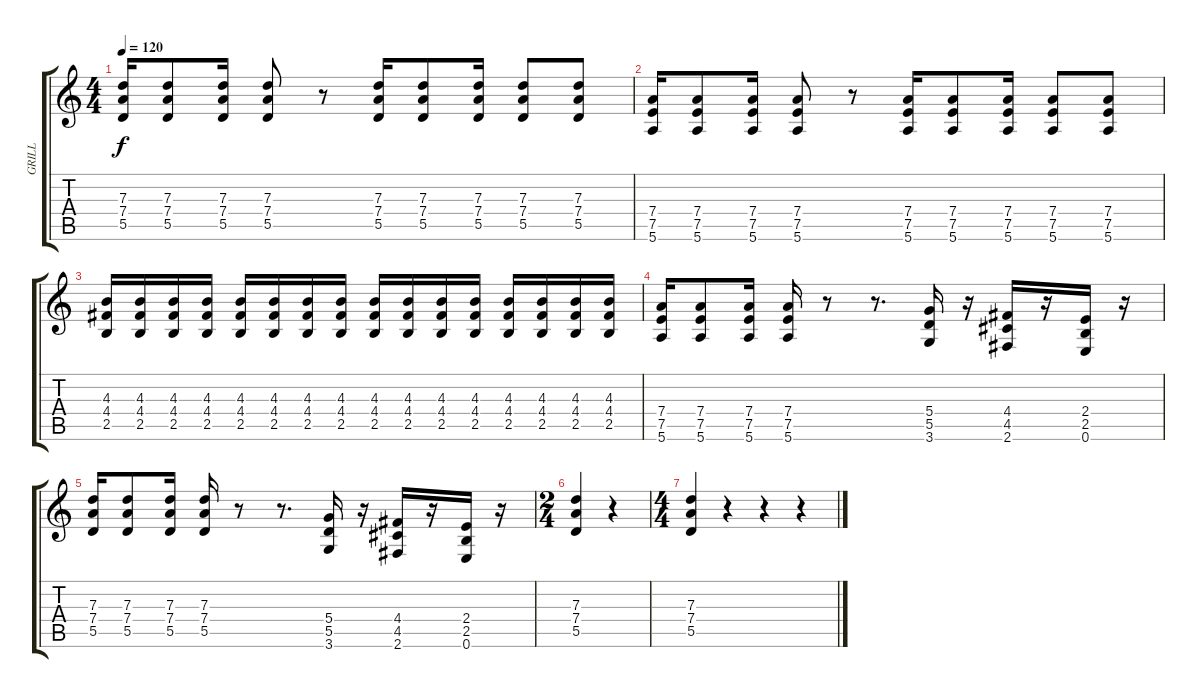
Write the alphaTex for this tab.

\track ("GRILL" "GRILL") {instrument overdrivenguitar}
\staff {score tabs}
\tuning (E4 B3 G3 D3 A2 E2) {hide}
\ts (4 4)
\tempo 120
\clef g2
\ks c
(7.3 7.4 5.5).16{dy f} (7.3 7.4 5.5).8 (7.3 7.4 5.5).16 (7.3 7.4 5.5).8 r.8 (7.3 7.4 5.5).16 (7.3 7.4 5.5).8 (7.3 7.4 5.5).16 (7.3 7.4 5.5).8 (7.3 7.4 5.5).8 |
(7.4 7.5 5.6).16 (7.4 7.5 5.6).8 (7.4 7.5 5.6).16 (7.4 7.5 5.6).8 r.8 (7.4 7.5 5.6).16 (7.4 7.5 5.6).8 (7.4 7.5 5.6).16 (7.4 7.5 5.6).8 (7.4 7.5 5.6).8 |
(4.3 4.4 2.5).16 (4.3 4.4 2.5).16 (4.3 4.4 2.5).16 (4.3 4.4 2.5).16 (4.3 4.4 2.5).16 (4.3 4.4 2.5).16 (4.3 4.4 2.5).16 (4.3 4.4 2.5).16 (4.3 4.4 2.5).16 (4.3 4.4 2.5).16 (4.3 4.4 2.5).16 (4.3 4.4 2.5).16 (4.3 4.4 2.5).16 (4.3 4.4 2.5).16 (4.3 4.4 2.5).16 (4.3 4.4 2.5).16 |
(7.4 7.5 5.6).16 (7.4 7.5 5.6).8 (7.4 7.5 5.6).16 (7.4 7.5 5.6).16 r.8 r.8{d} (5.4 5.5 3.6).16 r.16 (4.4 4.5 2.6).16 r.16 (2.4 2.5 0.6).16 r.16 |
(7.3 7.4 5.5).16 (7.3 7.4 5.5).8 (7.3 7.4 5.5).16 (7.3 7.4 5.5).16 r.8 r.8{d} (5.4 5.5 3.6).16 r.16 (4.4 4.5 2.6).16 r.16 (2.4 2.5 0.6).16 r.16 |
\ts (2 4)
(7.3 7.4 5.5).4 r.4 |
\ts (4 4)
(7.3 7.4 5.5).4 r.4 r.4 r.4
